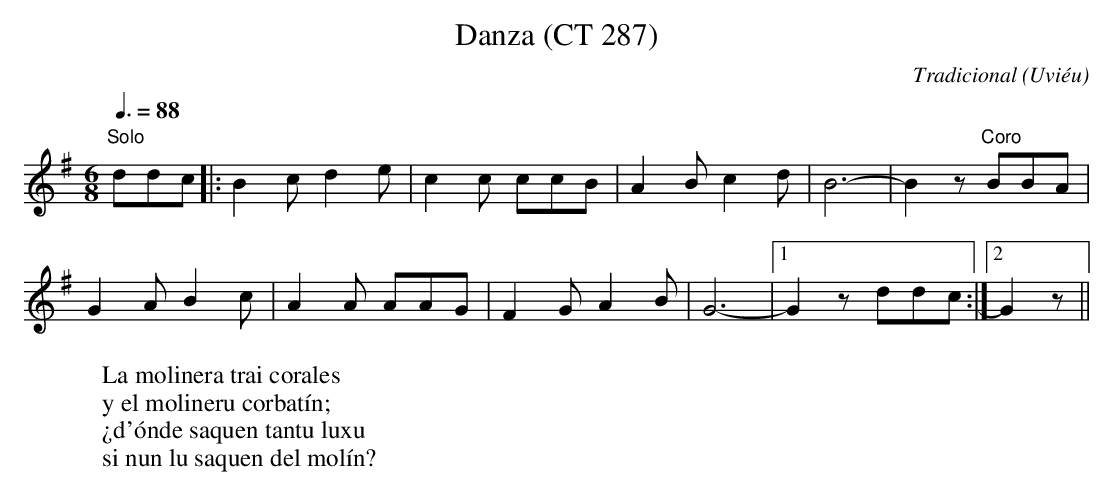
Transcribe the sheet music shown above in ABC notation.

X:1
T:Danza (CT 287)
C:Tradicional
O:Uviéu
M:6/8
L:1/8
Q:3/8=88
W:La molinera trai corales
W:y el molineru corbatín;
W:¿d'ónde saquen tantu luxu
W:si nun lu saquen del molín?
K:G
"Solo"ddc|:B2c d2e|c2c ccB|A2B c2d|B6-|B2z "Coro"BBA|
G2A B2c|A2A AAG|F2G A2B|G6-|[1 G2z ddc:|[2 G2z||
